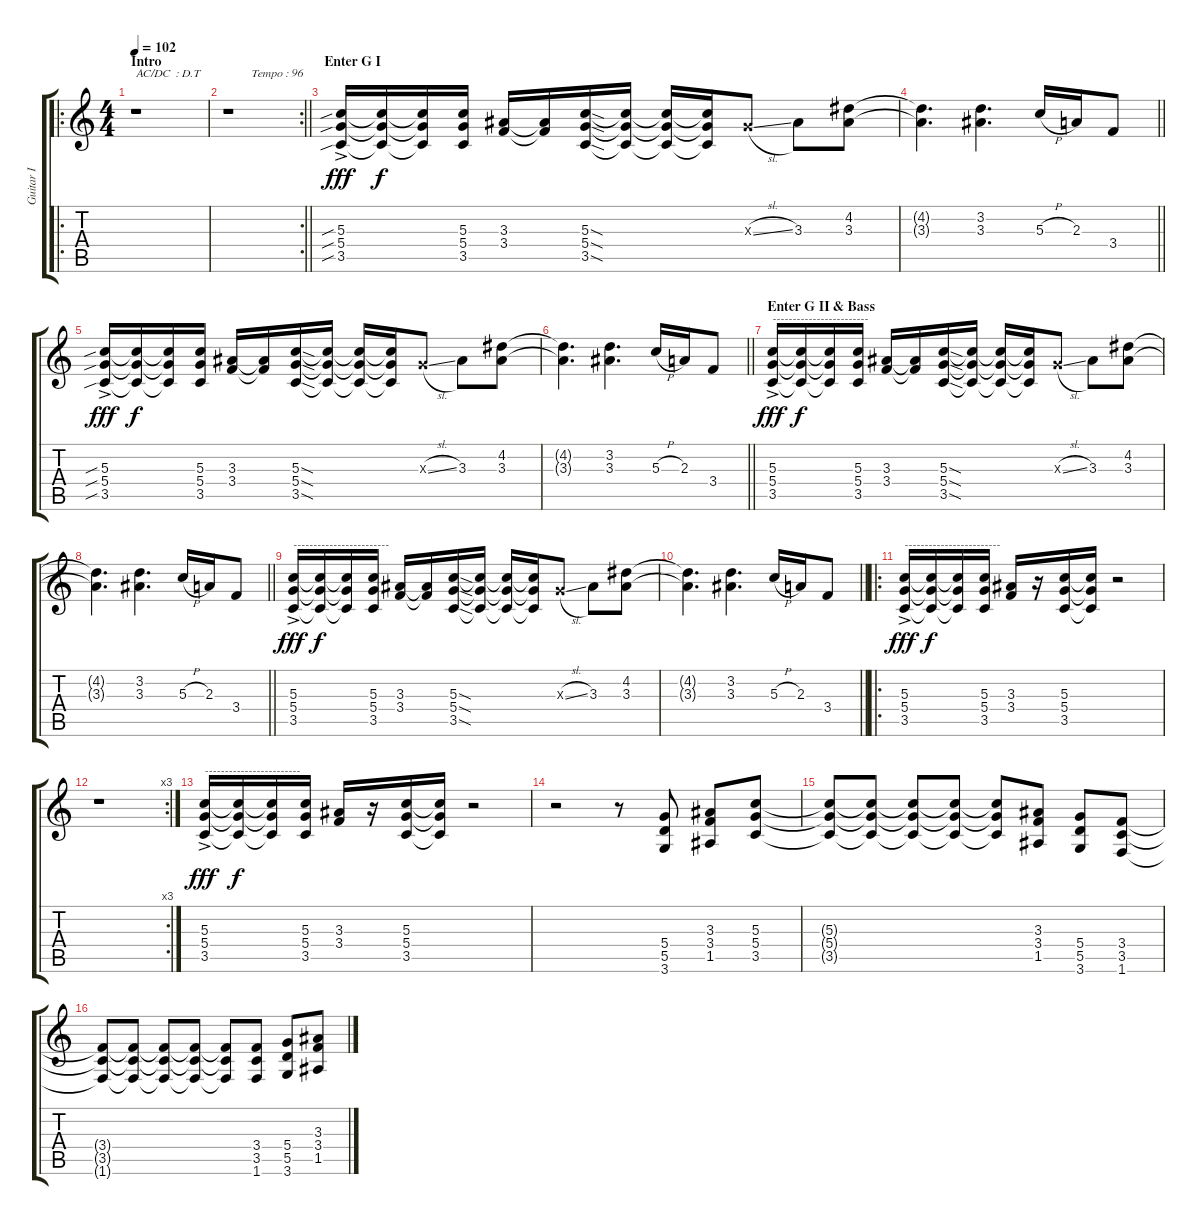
\track ("Guitar I" "Guitar I") {instrument overdrivenguitar}
\staff {score tabs}
\tuning (E4 B3 G3 D3 A2 E2) {hide}
\ro
\ts (4 4)
\section ("" "Intro")
\tempo 102
\clef g2
\ks c
r.1{txt "AC/DC  : D.T                 Tempo : 96" dy fff instrument overdrivenguitar} |
\rc 2
\barLineRight lightlight
r.1 |
\section ("" "Enter G I")
(5.3{sib ac} 5.4{sib ac} 3.5{sib ac}).16 (5.3{t} 5.4{t} 3.5{t}).16{dy f} (5.3{t} 5.4{t} 3.5{t}).16 (5.3 5.4 3.5).16 (3.3 3.4).16 (3.3{t} 3.4{t}).16 (5.3{sod} 5.4{sod} 3.5{sod}).16 (5.3{t} 5.4{t} 3.5{t}).16 (5.3{t} 5.4{t} 3.5{t}).16 (5.3{t} 5.4{t} 3.5{t}).16 0.3{sl x}.8 3.3.8 (4.2 3.3).8 |
\barLineRight lightlight
(4.2{t} 3.3{t}).4{d} (3.2 3.3).4{d} 5.3{h}.16 2.3.16 3.4.8 |
(5.3{sib ac} 5.4{sib ac} 3.5{sib ac}).16{dy fff} (5.3{t} 5.4{t} 3.5{t}).16{dy f} (5.3{t} 5.4{t} 3.5{t}).16 (5.3 5.4 3.5).16 (3.3 3.4).16 (3.3{t} 3.4{t}).16 (5.3{sod} 5.4{sod} 3.5{sod}).16 (5.3{t} 5.4{t} 3.5{t}).16 (5.3{t} 5.4{t} 3.5{t}).16 (5.3{t} 5.4{t} 3.5{t}).16 0.3{sl x}.8 3.3.8 (4.2 3.3).8 |
\barLineRight lightlight
(4.2{t} 3.3{t}).4{d} (3.2 3.3).4{d} 5.3{h}.16 2.3.16 3.4.8 |
\section ("" "Enter G II & Bass")
(5.3{ac} 5.4{ac} 3.5{ac}).16{txt "------------------------" dy fff} (5.3{t} 5.4{t} 3.5{t}).16{dy f} (5.3{t} 5.4{t} 3.5{t}).16 (5.3 5.4 3.5).16 (3.3 3.4).16 (3.3{t} 3.4{t}).16 (5.3{sod} 5.4{sod} 3.5{sod}).16 (5.3{t} 5.4{t} 3.5{t}).16 (5.3{t} 5.4{t} 3.5{t}).16 (5.3{t} 5.4{t} 3.5{t}).16 0.3{sl x}.8 3.3.8 (4.2 3.3).8 |
\barLineRight lightlight
(4.2{t} 3.3{t}).4{d} (3.2 3.3).4{d} 5.3{h}.16 2.3.16 3.4.8 |
(5.3{ac} 5.4{ac} 3.5{ac}).16{txt "------------------------" dy fff} (5.3{t} 5.4{t} 3.5{t}).16{dy f} (5.3{t} 5.4{t} 3.5{t}).16 (5.3 5.4 3.5).16 (3.3 3.4).16 (3.3{t} 3.4{t}).16 (5.3{sod} 5.4{sod} 3.5{sod}).16 (5.3{t} 5.4{t} 3.5{t}).16 (5.3{t} 5.4{t} 3.5{t}).16 (5.3{t} 5.4{t} 3.5{t}).16 0.3{sl x}.8 3.3.8 (4.2 3.3).8 |
\barLineRight lightlight
(4.2{t} 3.3{t}).4{d} (3.2 3.3).4{d} 5.3{h}.16 2.3.16 3.4.8 |
\ro
(5.3{ac} 5.4{ac} 3.5{ac}).16{txt "------------------------" dy fff} (5.3{t} 5.4{t} 3.5{t}).16{dy f} (5.3{t} 5.4{t} 3.5{t}).16 (5.3 5.4 3.5).16 (3.3 3.4).16 r.16 (5.3 5.4 3.5).16 (5.3{t} 5.4{t} 3.5{t}).16 r.2 |
\rc 3
r.1 |
(5.3{ac} 5.4{ac} 3.5{ac}).16{txt "------------------------" dy fff} (5.3{t} 5.4{t} 3.5{t}).16{dy f} (5.3{t} 5.4{t} 3.5{t}).16 (5.3 5.4 3.5).16 (3.3 3.4).16 r.16 (5.3 5.4 3.5).16 (5.3{t} 5.4{t} 3.5{t}).16 r.2 |
r.2 r.8 (5.4 5.5 3.6).8 (3.3 3.4 1.5).8 (5.3 5.4 3.5).8 |
(5.3{t} 5.4{t} 3.5{t}).8 (5.3{t} 5.4{t} 3.5{t}).8 (5.3{t} 5.4{t} 3.5{t}).8 (5.3{t} 5.4{t} 3.5{t}).8 (5.3{t} 5.4{t} 3.5{t}).8 (3.3 3.4 1.5).8 (5.4 5.5 3.6).8 (3.4 3.5 1.6).8 |
(3.4{t} 3.5{t} 1.6{t}).8 (3.4{t} 3.5{t} 1.6{t}).8 (3.4{t} 3.5{t} 1.6{t}).8 (3.4{t} 3.5{t} 1.6{t}).8 (3.4{t} 3.5{t} 1.6{t}).8 (3.4 3.5 1.6).8 (5.4 5.5 3.6).8 (3.3 3.4 1.5).8
